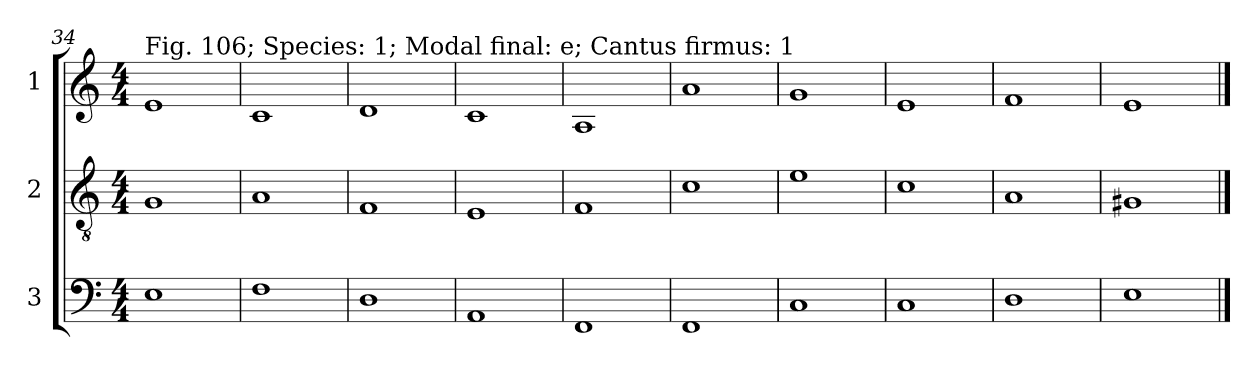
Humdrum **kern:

**kern	**kern	**kern
*part3	*part2	*part1
*staff3	*staff2	*staff1
*I"3	*I"2	*I"1
!!LO:LB:g=z
*clefF4	*clefGv2	*clefG2
*k[]	*k[]	*k[]
*M4/4	*M4/4	*M4/4
=34	=34	=34
!	!	!LO:TX:a:t=Fig. 106; Species&colon; 1; Modal final&colon; e; Cantus firmus&colon; 1
1E	1G	1e
=35	=35	=35
1F	1A	1c
=36	=36	=36
1D	1F	1d
=37	=37	=37
1AA	1E	1c
=38	=38	=38
1FF	1F	1A
=39	=39	=39
1FF	1c	1a
=40	=40	=40
1C	1e	1g
=41	=41	=41
1C	1c	1e
=42	=42	=42
1D	1A	1f
=43	=43	=43
1E	1G#X	1e
==	==	==
*-	*-	*-
